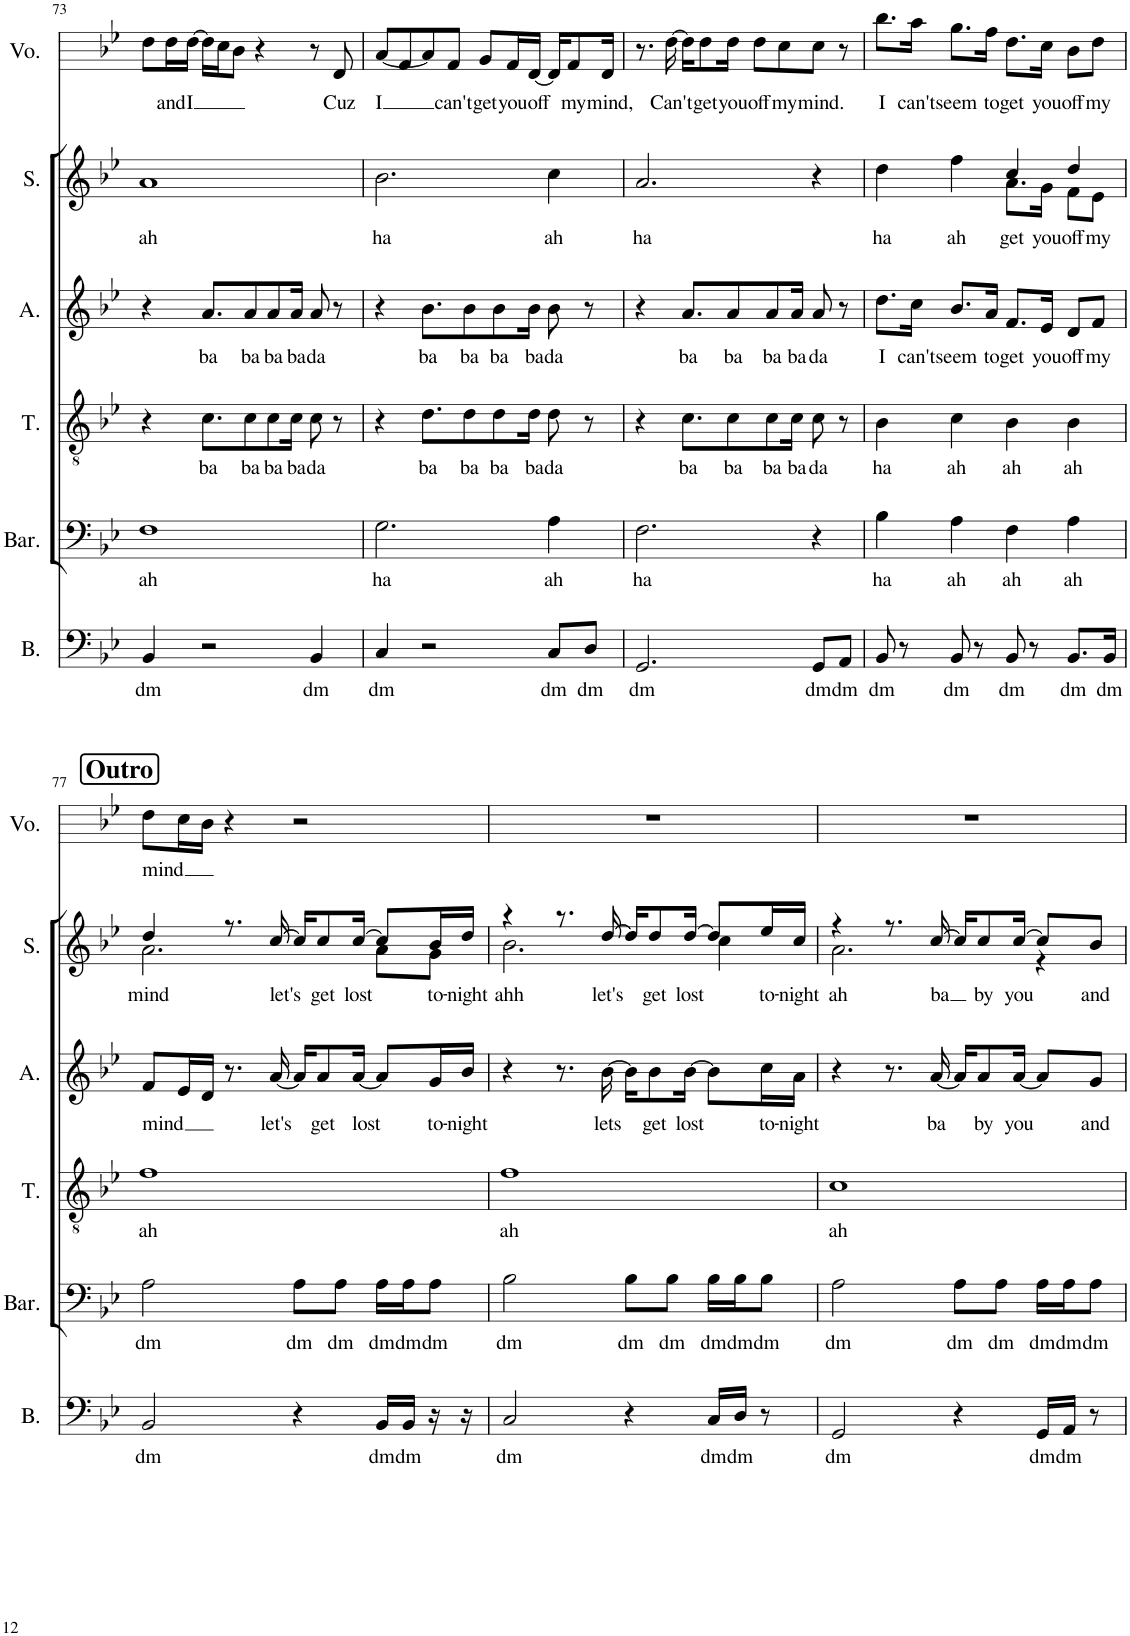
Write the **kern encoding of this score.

**kern	**text	**kern	**text	**kern	**text	**kern	**text	**kern	**text	**kern	**text
*part6	*part6	*part5	*part5	*part4	*part4	*part3	*part3	*part2	*part2	*part1	*part1
*staff6	*staff6	*staff5	*staff5	*staff4	*staff4	*staff3	*staff3	*staff2	*staff2	*staff1	*staff1
*I"Bass	*	*I"Baritone	*	*I"Tenor	*	*I"Alto	*	*I"Soprano	*	*I"Voice	*
*I'B.	*	*I'Bar.	*	*I'T.	*	*I'A.	*	*I'S.	*	*I'Vo.	*
!!LO:PB:g=z
*clefF4	*	*clefF4	*	*clefGv2	*	*clefG2	*	*clefG2	*	*clefGv2	*
*k[b-e-]	*	*k[b-e-]	*	*k[b-e-]	*	*k[b-e-]	*	*k[b-e-]	*	*k[b-e-]	*
*M4/4	*	*M4/4	*	*M4/4	*	*M4/4	*	*M4/4	*	*M4/4	*
=73	=73	=73	=73	=73	=73	=73	=73	=73	=73	=73	=73
!	!LO:LY:b	!	!LO:LY:b	!	!	!	!	!	!LO:LY:b	!	!
4BB-/	dm	1F	ah	4r	.	4r	.	1a	ah	8d\L	.
!	!	!	!	!	!	!	!	!	!	!	!LO:LY:b
.	.	.	.	.	.	.	.	.	.	16d\L	and
!	!	!	!	!	!	!	!	!	!	!	!LO:LY:b
.	.	.	.	.	.	.	.	.	.	[16d\JJ	I
!	!	!	!	!	!LO:LY:b	!	!LO:LY:b	!	!	!	!
2r	.	.	.	8.c\L	ba	8.a/L	ba	.	.	16d\LL]	.
.	.	.	.	.	.	.	.	.	.	16c\J	.
.	.	.	.	.	.	.	.	.	.	8B-\J	.
!	!	!	!	!	!LO:LY:b	!	!LO:LY:b	!	!	!	!
.	.	.	.	8c\	ba	8a/	ba	.	.	.	.
.	.	.	.	.	.	.	.	.	.	4r	.
!	!	!	!	!	!LO:LY:b	!	!LO:LY:b	!	!	!	!
.	.	.	.	8c\	ba	8a/	ba	.	.	.	.
!	!	!	!	!	!LO:LY:b	!	!LO:LY:b	!	!	!	!
.	.	.	.	16c\Jk	ba	16a/Jk	ba	.	.	.	.
!	!LO:LY:b	!	!	!	!LO:LY:b	!	!LO:LY:b	!	!	!	!
4BB-/	dm	.	.	8c\	da	8a/	da	.	.	8r	.
!	!	!	!	!	!	!	!	!	!	!	!LO:LY:b
.	.	.	.	8r	.	8r	.	.	.	8D/	Cuz
=74	=74	=74	=74	=74	=74	=74	=74	=74	=74	=74	=74
!	!LO:LY:b	!	!LO:LY:b	!	!	!	!	!	!LO:LY:b	!	!LO:LY:b
4C/	dm	2.G\	ha	4r	.	4r	.	2.b-\	ha	[8A/L	I
.	.	.	.	.	.	.	.	.	.	8F/	.
!	!	!	!	!	!LO:LY:b	!	!LO:LY:b	!	!	!	!
2r	.	.	.	8.d\L	ba	8.b-\L	ba	.	.	8A/]	.
!	!	!	!	!	!	!	!	!	!	!	!LO:LY:b
.	.	.	.	.	.	.	.	.	.	8F/J	can't
!	!	!	!	!	!LO:LY:b	!	!LO:LY:b	!	!	!	!
.	.	.	.	8d\	ba	8b-\	ba	.	.	.	.
!	!	!	!	!	!	!	!	!	!	!	!LO:LY:b
.	.	.	.	.	.	.	.	.	.	8G/L	get
!	!	!	!	!	!LO:LY:b	!	!LO:LY:b	!	!	!	!
.	.	.	.	8d\	ba	8b-\	ba	.	.	.	.
!	!	!	!	!	!	!	!	!	!	!	!LO:LY:b
.	.	.	.	.	.	.	.	.	.	16F/L	you
!	!	!	!	!	!LO:LY:b	!	!LO:LY:b	!	!	!	!LO:LY:b
.	.	.	.	16d\Jk	ba	16b-\Jk	ba	.	.	[16D/JJ	off
!	!LO:LY:b	!	!LO:LY:b	!	!LO:LY:b	!	!LO:LY:b	!	!LO:LY:b	!	!
8C/L	dm	4A\	ah	8d\	da	8b-\	da	4cc\	ah	16D/KL]	.
!	!	!	!	!	!	!	!	!	!	!	!LO:LY:b
.	.	.	.	.	.	.	.	.	.	8F/	my
!	!LO:LY:b	!	!	!	!	!	!	!	!	!	!
8D/J	dm	.	.	8r	.	8r	.	.	.	.	.
!	!	!	!	!	!	!	!	!	!	!	!LO:LY:b
.	.	.	.	.	.	.	.	.	.	16D/Jk	mind,
=75	=75	=75	=75	=75	=75	=75	=75	=75	=75	=75	=75
!	!LO:LY:b	!	!LO:LY:b	!	!	!	!	!	!LO:LY:b	!	!
2.GG/	dm	2.F\	ha	4r	.	4r	.	2.a/	ha	8.r	.
!	!	!	!	!	!	!	!	!	!	!	!LO:LY:b
.	.	.	.	.	.	.	.	.	.	[16d\	Can't
!	!	!	!	!	!LO:LY:b	!	!LO:LY:b	!	!	!	!
.	.	.	.	8.c\L	ba	8.a/L	ba	.	.	16d\KL]	.
!	!	!	!	!	!	!	!	!	!	!	!LO:LY:b
.	.	.	.	.	.	.	.	.	.	8d\	get
!	!	!	!	!	!LO:LY:b	!	!LO:LY:b	!	!	!	!LO:LY:b
.	.	.	.	8c\	ba	8a/	ba	.	.	16d\Jk	you
!	!	!	!	!	!	!	!	!	!	!	!LO:LY:b
.	.	.	.	.	.	.	.	.	.	8d\L	off
!	!	!	!	!	!LO:LY:b	!	!LO:LY:b	!	!	!	!
.	.	.	.	8c\	ba	8a/	ba	.	.	.	.
!	!	!	!	!	!	!	!	!	!	!	!LO:LY:b
.	.	.	.	.	.	.	.	.	.	8c\	my
!	!	!	!	!	!LO:LY:b	!	!LO:LY:b	!	!	!	!
.	.	.	.	16c\Jk	ba	16a/Jk	ba	.	.	.	.
!	!LO:LY:b	!	!	!	!LO:LY:b	!	!LO:LY:b	!	!	!	!LO:LY:b
8GG/L	dm	4r	.	8c\	da	8a/	da	4r	.	8c\J	mind.
!	!LO:LY:b	!	!	!	!	!	!	!	!	!	!
8AA/J	dm	.	.	8r	.	8r	.	.	.	8r	.
=76	=76	=76	=76	=76	=76	=76	=76	=76	=76	=76	=76
!	!LO:LY:b	!	!LO:LY:b	!	!LO:LY:b	!	!LO:LY:b	!	!LO:LY:b	!	!LO:LY:b
*	*	*	*	*	*	*	*	*^	*	*	*
8BB-/	dm	4B-\	ha	4B-\	ha	8.dd\L	I	4dd\	2ryy	ha	8.b-\L	I
8r	.	.	.	.	.	.	.	.	.	.	.	.
!	!	!	!	!	!	!	!LO:LY:b	!	!	!	!	!LO:LY:b
.	.	.	.	.	.	16cc\Jk	can't	.	.	.	16a\Jk	can't
!	!LO:LY:b	!	!LO:LY:b	!	!LO:LY:b	!	!LO:LY:b	!	!	!LO:LY:b	!	!LO:LY:b
8BB-/	dm	4A\	ah	4c\	ah	8.b-/L	seem	4ff\	.	ah	8.g\L	seem
8r	.	.	.	.	.	.	.	.	.	.	.	.
!	!	!	!	!	!	!	!LO:LY:b	!	!	!	!	!LO:LY:b
.	.	.	.	.	.	16a/Jk	to	.	.	.	16f\Jk	to
!	!LO:LY:b	!	!LO:LY:b	!	!LO:LY:b	!	!LO:LY:b	!	!	!LO:LY:b	!	!LO:LY:b
8BB-/	dm	4F\	ah	4B-\	ah	8.f/L	get	4cc/	8.a\L	get	8.d\L	get
8r	.	.	.	.	.	.	.	.	.	.	.	.
!	!	!	!	!	!	!	!LO:LY:b	!	!	!LO:LY:b	!	!LO:LY:b
.	.	.	.	.	.	16e-/Jk	you	.	16g\Jk	you	16c\Jk	you
!	!LO:LY:b	!	!LO:LY:b	!	!LO:LY:b	!	!LO:LY:b	!	!	!LO:LY:b	!	!LO:LY:b
8.BB-/L	dm	4A\	ah	4B-\	ah	8d/L	off	4dd/	8f\L	off	8B-\L	off
!	!	!	!	!	!	!	!LO:LY:b	!	!	!LO:LY:b	!	!LO:LY:b
.	.	.	.	.	.	8f/J	my	.	8e-\J	my	8d\J	my
!	!LO:LY:b	!	!	!	!	!	!	!	!	!	!	!
16BB-/Jk	dm	.	.	.	.	.	.	.	.	.	.	.
!!LO:LB:g=z
!!LO:REH:place=s1:a:B:cj:fs=14:t=Outro
=77	=77	=77	=77	=77	=77	=77	=77	=77	=77	=77	=77	=77
!	!LO:LY:b	!	!LO:LY:b	!	!LO:LY:b	!	!LO:LY:b	!	!	!LO:LY:b	!	!LO:LY:b
2BB-/	dm	2A\	dm	1f	ah	8f/L	mind	4dd/	2.a\	mind	8d\L	mind
.	.	.	.	.	.	16e-/L	.	.	.	.	16c\L	.
.	.	.	.	.	.	16d/JJ	.	.	.	.	16B-\JJ	.
.	.	.	.	.	.	8.r	.	8.r	.	.	4r	.
!	!	!	!	!	!	!	!LO:LY:b	!	!	!LO:LY:b	!	!
.	.	.	.	.	.	[16a/	let's	[16cc/	.	let's	.	.
!	!	!	!LO:LY:b	!	!	!	!	!	!	!	!	!
4r	.	8A\L	dm	.	.	16a/KL]	.	16cc/KL]	.	.	2r	.
!	!	!	!	!	!	!	!LO:LY:b	!	!	!LO:LY:b	!	!
.	.	.	.	.	.	8a/	get	8cc/	.	get	.	.
!	!	!	!LO:LY:b	!	!	!	!	!	!	!	!	!
.	.	8A\J	dm	.	.	.	.	.	.	.	.	.
!	!	!	!	!	!	!	!LO:LY:b	!	!	!LO:LY:b	!	!
.	.	.	.	.	.	[16a/Jk	lost	[16cc/Jk	.	lost	.	.
!	!LO:LY:b	!	!LO:LY:b	!	!	!	!	!	!	!	!	!
16BB-/LL	dm	16A\LL	dm	.	.	8a/L]	.	8cc/L]	8a\L	.	.	.
!	!LO:LY:b	!	!LO:LY:b	!	!	!	!	!	!	!	!	!
16BB-/JJ	dm	16A\J	dm	.	.	.	.	.	.	.	.	.
!	!	!	!LO:LY:b	!	!	!	!LO:LY:b	!	!	!LO:LY:b	!	!
16r	.	8A\J	dm	.	.	16g/L	to-	16b-/L	8g\J	to-	.	.
!	!	!	!	!	!	!	!LO:LY:b	!	!	!LO:LY:b	!	!
16r	.	.	.	.	.	16b-/JJ	-night	16dd/JJ	.	-night	.	.
=78	=78	=78	=78	=78	=78	=78	=78	=78	=78	=78	=78	=78
!	!LO:LY:b	!	!LO:LY:b	!	!LO:LY:b	!	!	!	!	!LO:LY:b	!	!
2C/	dm	2B-\	dm	1f	ah	4r	.	4r	2.b-\	ahh	1r	.
.	.	.	.	.	.	8.r	.	8.r	.	.	.	.
!	!	!	!	!	!	!	!LO:LY:b	!	!	!LO:LY:b	!	!
.	.	.	.	.	.	[16b-\	lets	[16dd/	.	let's	.	.
!	!	!	!LO:LY:b	!	!	!	!	!	!	!	!	!
4r	.	8B-\L	dm	.	.	16b-\KL]	.	16dd/KL]	.	.	.	.
!	!	!	!	!	!	!	!LO:LY:b	!	!	!LO:LY:b	!	!
.	.	.	.	.	.	8b-\	get	8dd/	.	get	.	.
!	!	!	!LO:LY:b	!	!	!	!	!	!	!	!	!
.	.	8B-\J	dm	.	.	.	.	.	.	.	.	.
!	!	!	!	!	!	!	!LO:LY:b	!	!	!LO:LY:b	!	!
.	.	.	.	.	.	[16b-\Jk	lost	[16dd/Jk	.	lost	.	.
!	!LO:LY:b	!	!LO:LY:b	!	!	!	!	!	!	!	!	!
16C/LL	dm	16B-\LL	dm	.	.	8b-\L]	.	8dd/L]	4cc\	.	.	.
!	!LO:LY:b	!	!LO:LY:b	!	!	!	!	!	!	!	!	!
16D/JJ	dm	16B-\J	dm	.	.	.	.	.	.	.	.	.
!	!	!	!LO:LY:b	!	!	!	!LO:LY:b	!	!	!LO:LY:b	!	!
8r	.	8B-\J	dm	.	.	16cc\L	to-	16ee-/L	.	to-	.	.
!	!	!	!	!	!	!	!LO:LY:b	!	!	!LO:LY:b	!	!
.	.	.	.	.	.	16a\JJ	-night	16cc/JJ	.	-night	.	.
=79	=79	=79	=79	=79	=79	=79	=79	=79	=79	=79	=79	=79
!	!LO:LY:b	!	!LO:LY:b	!	!LO:LY:b	!	!	!	!	!LO:LY:b	!	!
2GG/	dm	2A\	dm	1c	ah	4r	.	4r	2.a\	ah	1r	.
.	.	.	.	.	.	8.r	.	8.r	.	.	.	.
!	!	!	!	!	!	!	!LO:LY:b	!	!	!LO:LY:b	!	!
.	.	.	.	.	.	[16a/	ba	[16cc/	.	ba	.	.
!	!	!	!LO:LY:b	!	!	!	!	!	!	!	!	!
4r	.	8A\L	dm	.	.	16a/KL]	.	16cc/KL]	.	.	.	.
!	!	!	!	!	!	!	!LO:LY:b	!	!	!LO:LY:b	!	!
.	.	.	.	.	.	8a/	by	8cc/	.	by	.	.
!	!	!	!LO:LY:b	!	!	!	!	!	!	!	!	!
.	.	8A\J	dm	.	.	.	.	.	.	.	.	.
!	!	!	!	!	!	!	!LO:LY:b	!	!	!LO:LY:b	!	!
.	.	.	.	.	.	[16a/Jk	you	[16cc/Jk	.	you	.	.
!	!LO:LY:b	!	!LO:LY:b	!	!	!	!	!	!	!	!	!
16GG/LL	dm	16A\LL	dm	.	.	8a/L]	.	8cc/L]	4r	.	.	.
!	!LO:LY:b	!	!LO:LY:b	!	!	!	!	!	!	!	!	!
16AA/JJ	dm	16A\J	dm	.	.	.	.	.	.	.	.	.
!	!	!	!LO:LY:b	!	!	!	!LO:LY:b	!	!	!LO:LY:b	!	!
8r	.	8A\J	dm	.	.	8g/J	and	8b-/J	.	and	.	.
*	*	*	*	*	*	*	*	*v	*v	*	*	*
=	=	=	=	=	=	=	=	=	=	=	=
*-	*-	*-	*-	*-	*-	*-	*-	*-	*-	*-	*-
